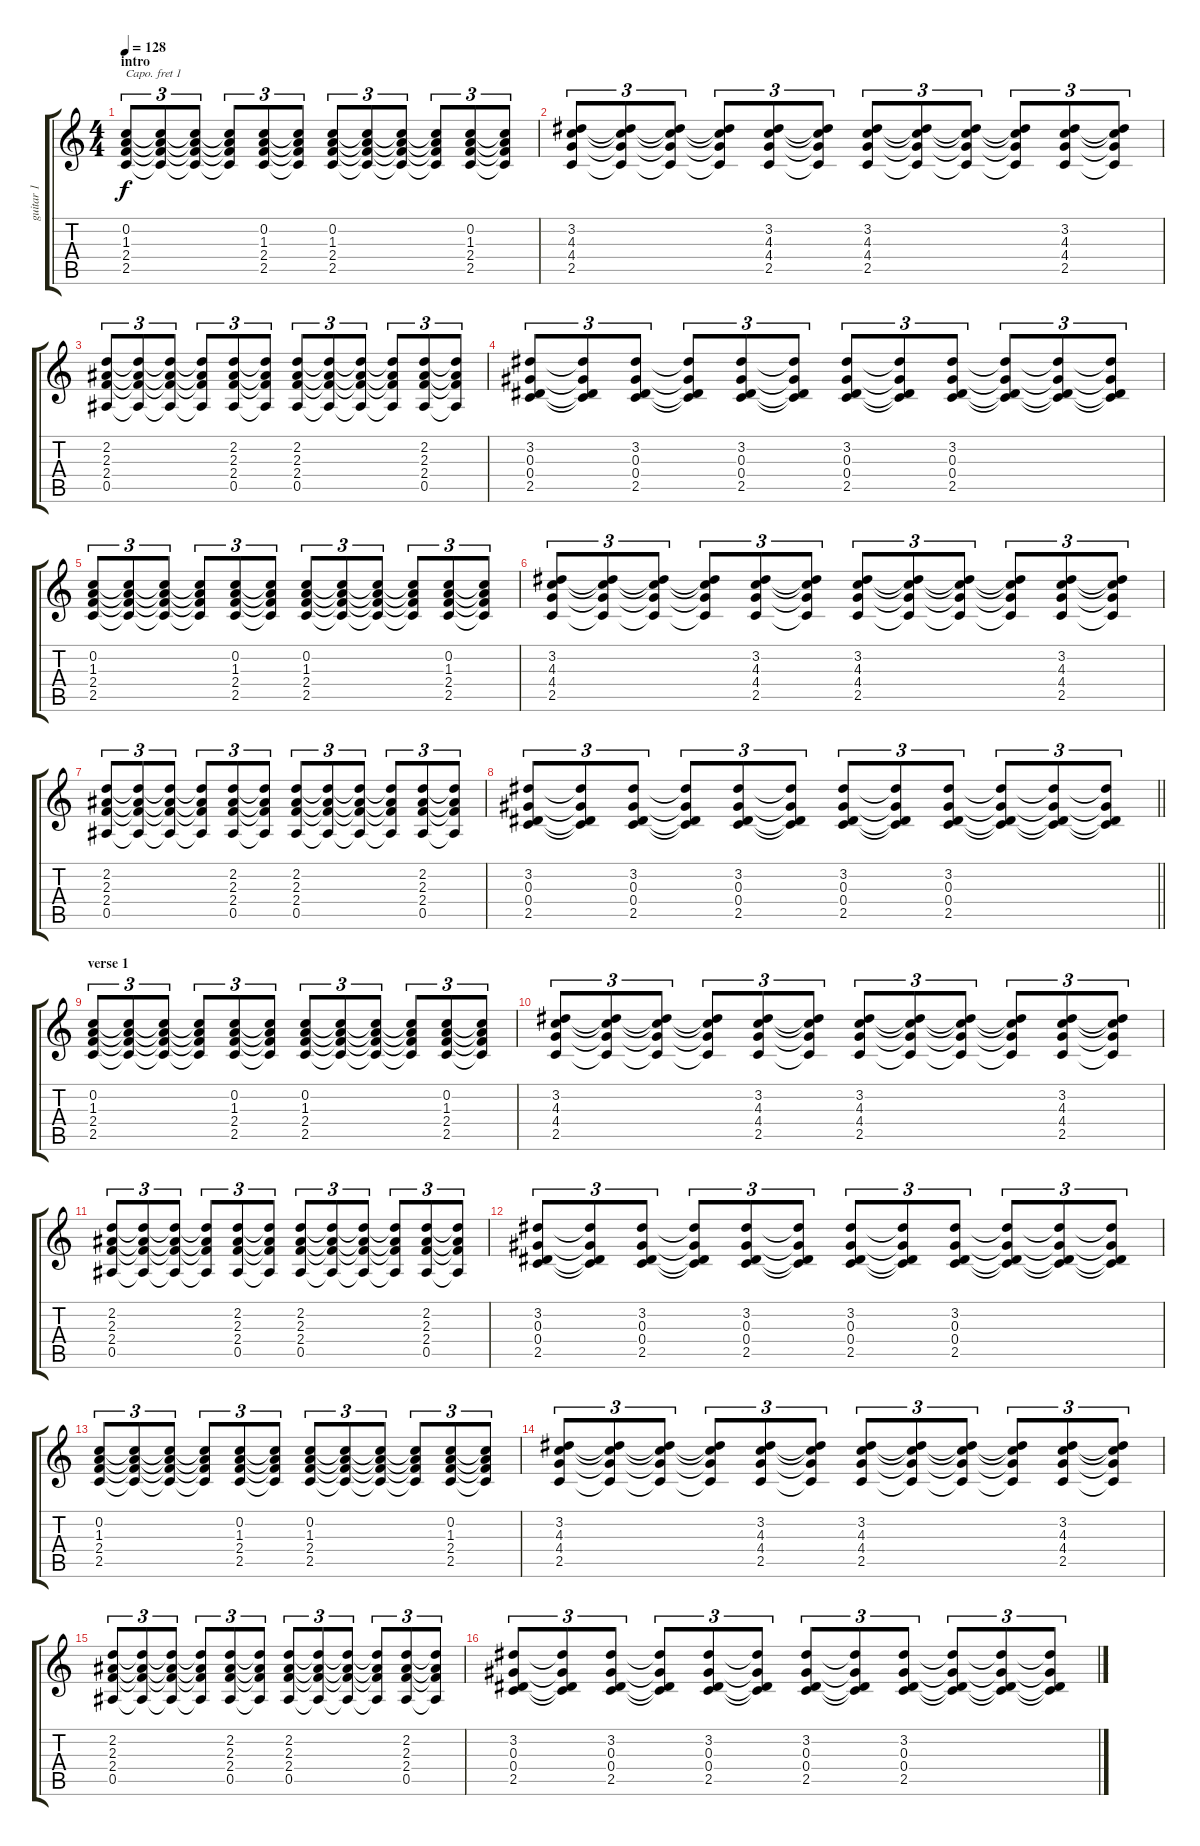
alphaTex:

\track ("guitar 1" "guitar 1") {instrument electricguitarjazz}
\staff {score tabs}
\capo 1
\tuning (E4 B3 G3 D3 A2 E2) {hide}
\ts (4 4)
\section ("" "intro")
\tempo 128
\clef g2
\ks c
(0.2 1.3 2.4 2.5).8{tu (3 2) dy f instrument electricguitarjazz} (0.2{t} 1.3{t} 2.4{t} 2.5{t}).8{tu (3 2)} (0.2{t} 1.3{t} 2.4{t} 2.5{t}).8{tu (3 2)} (0.2{t} 1.3{t} 2.4{t} 2.5{t}).8{tu (3 2)} (0.2 1.3 2.4 2.5).8{tu (3 2)} (0.2{t} 1.3{t} 2.4{t} 2.5{t}).8{tu (3 2)} (0.2 1.3 2.4 2.5).8{tu (3 2)} (0.2{t} 1.3{t} 2.4{t} 2.5{t}).8{tu (3 2)} (0.2{t} 1.3{t} 2.4{t} 2.5{t}).8{tu (3 2)} (0.2{t} 1.3{t} 2.4{t} 2.5{t}).8{tu (3 2)} (0.2 1.3 2.4 2.5).8{tu (3 2)} (0.2{t} 1.3{t} 2.4{t} 2.5{t}).8{tu (3 2)} |
(3.2 4.3 4.4 2.5).8{tu (3 2)} (3.2{t} 4.3{t} 4.4{t} 2.5{t}).8{tu (3 2)} (3.2{t} 4.3{t} 4.4{t} 2.5{t}).8{tu (3 2)} (3.2{t} 4.3{t} 4.4{t} 2.5{t}).8{tu (3 2)} (3.2 4.3 4.4 2.5).8{tu (3 2)} (3.2{t} 4.3{t} 4.4{t} 2.5{t}).8{tu (3 2)} (3.2 4.3 4.4 2.5).8{tu (3 2)} (3.2{t} 4.3{t} 4.4{t} 2.5{t}).8{tu (3 2)} (3.2{t} 4.3{t} 4.4{t} 2.5{t}).8{tu (3 2)} (3.2{t} 4.3{t} 4.4{t} 2.5{t}).8{tu (3 2)} (3.2 4.3 4.4 2.5).8{tu (3 2)} (3.2{t} 4.3{t} 4.4{t} 2.5{t}).8{tu (3 2)} |
(2.2 2.3 2.4 0.5).8{tu (3 2)} (2.2{t} 2.3{t} 2.4{t} 0.5{t}).8{tu (3 2)} (2.2{t} 2.3{t} 2.4{t} 0.5{t}).8{tu (3 2)} (2.2{t} 2.3{t} 2.4{t} 0.5{t}).8{tu (3 2)} (2.2 2.3 2.4 0.5).8{tu (3 2)} (2.2{t} 2.3{t} 2.4{t} 0.5{t}).8{tu (3 2)} (2.2 2.3 2.4 0.5).8{tu (3 2)} (2.2{t} 2.3{t} 2.4{t} 0.5{t}).8{tu (3 2)} (2.2{t} 2.3{t} 2.4{t} 0.5{t}).8{tu (3 2)} (2.2{t} 2.3{t} 2.4{t} 0.5{t}).8{tu (3 2)} (2.2 2.3 2.4 0.5).8{tu (3 2)} (2.2{t} 2.3{t} 2.4{t} 0.5{t}).8{tu (3 2)} |
(3.2 0.3 0.4 2.5).8{tu (3 2)} (3.2{t} 0.3{t} 0.4{t} 2.5{t}).8{tu (3 2)} (3.2 0.3 0.4 2.5).8{tu (3 2)} (3.2{t} 0.3{t} 0.4{t} 2.5{t}).8{tu (3 2)} (3.2 0.3 0.4 2.5).8{tu (3 2)} (3.2{t} 0.3{t} 0.4{t} 2.5{t}).8{tu (3 2)} (3.2 0.3 0.4 2.5).8{tu (3 2)} (3.2{t} 0.3{t} 0.4{t} 2.5{t}).8{tu (3 2)} (3.2 0.3 0.4 2.5).8{tu (3 2)} (3.2{t} 0.3{t} 0.4{t} 2.5{t}).8{tu (3 2)} (3.2{t} 0.3{t} 0.4{t} 2.5{t}).8{tu (3 2)} (3.2{t} 0.3{t} 0.4{t} 2.5{t}).8{tu (3 2)} |
(0.2 1.3 2.4 2.5).8{tu (3 2)} (0.2{t} 1.3{t} 2.4{t} 2.5{t}).8{tu (3 2)} (0.2{t} 1.3{t} 2.4{t} 2.5{t}).8{tu (3 2)} (0.2{t} 1.3{t} 2.4{t} 2.5{t}).8{tu (3 2)} (0.2 1.3 2.4 2.5).8{tu (3 2)} (0.2{t} 1.3{t} 2.4{t} 2.5{t}).8{tu (3 2)} (0.2 1.3 2.4 2.5).8{tu (3 2)} (0.2{t} 1.3{t} 2.4{t} 2.5{t}).8{tu (3 2)} (0.2{t} 1.3{t} 2.4{t} 2.5{t}).8{tu (3 2)} (0.2{t} 1.3{t} 2.4{t} 2.5{t}).8{tu (3 2)} (0.2 1.3 2.4 2.5).8{tu (3 2)} (0.2{t} 1.3{t} 2.4{t} 2.5{t}).8{tu (3 2)} |
(3.2 4.3 4.4 2.5).8{tu (3 2)} (3.2{t} 4.3{t} 4.4{t} 2.5{t}).8{tu (3 2)} (3.2{t} 4.3{t} 4.4{t} 2.5{t}).8{tu (3 2)} (3.2{t} 4.3{t} 4.4{t} 2.5{t}).8{tu (3 2)} (3.2 4.3 4.4 2.5).8{tu (3 2)} (3.2{t} 4.3{t} 4.4{t} 2.5{t}).8{tu (3 2)} (3.2 4.3 4.4 2.5).8{tu (3 2)} (3.2{t} 4.3{t} 4.4{t} 2.5{t}).8{tu (3 2)} (3.2{t} 4.3{t} 4.4{t} 2.5{t}).8{tu (3 2)} (3.2{t} 4.3{t} 4.4{t} 2.5{t}).8{tu (3 2)} (3.2 4.3 4.4 2.5).8{tu (3 2)} (3.2{t} 4.3{t} 4.4{t} 2.5{t}).8{tu (3 2)} |
(2.2 2.3 2.4 0.5).8{tu (3 2)} (2.2{t} 2.3{t} 2.4{t} 0.5{t}).8{tu (3 2)} (2.2{t} 2.3{t} 2.4{t} 0.5{t}).8{tu (3 2)} (2.2{t} 2.3{t} 2.4{t} 0.5{t}).8{tu (3 2)} (2.2 2.3 2.4 0.5).8{tu (3 2)} (2.2{t} 2.3{t} 2.4{t} 0.5{t}).8{tu (3 2)} (2.2 2.3 2.4 0.5).8{tu (3 2)} (2.2{t} 2.3{t} 2.4{t} 0.5{t}).8{tu (3 2)} (2.2{t} 2.3{t} 2.4{t} 0.5{t}).8{tu (3 2)} (2.2{t} 2.3{t} 2.4{t} 0.5{t}).8{tu (3 2)} (2.2 2.3 2.4 0.5).8{tu (3 2)} (2.2{t} 2.3{t} 2.4{t} 0.5{t}).8{tu (3 2)} |
\barLineRight lightlight
(3.2 0.3 0.4 2.5).8{tu (3 2)} (3.2{t} 0.3{t} 0.4{t} 2.5{t}).8{tu (3 2)} (3.2 0.3 0.4 2.5).8{tu (3 2)} (3.2{t} 0.3{t} 0.4{t} 2.5{t}).8{tu (3 2)} (3.2 0.3 0.4 2.5).8{tu (3 2)} (3.2{t} 0.3{t} 0.4{t} 2.5{t}).8{tu (3 2)} (3.2 0.3 0.4 2.5).8{tu (3 2)} (3.2{t} 0.3{t} 0.4{t} 2.5{t}).8{tu (3 2)} (3.2 0.3 0.4 2.5).8{tu (3 2)} (3.2{t} 0.3{t} 0.4{t} 2.5{t}).8{tu (3 2)} (3.2{t} 0.3{t} 0.4{t} 2.5{t}).8{tu (3 2)} (3.2{t} 0.3{t} 0.4{t} 2.5{t}).8{tu (3 2)} |
\section ("" "verse 1")
(0.2 1.3 2.4 2.5).8{tu (3 2)} (0.2{t} 1.3{t} 2.4{t} 2.5{t}).8{tu (3 2)} (0.2{t} 1.3{t} 2.4{t} 2.5{t}).8{tu (3 2)} (0.2{t} 1.3{t} 2.4{t} 2.5{t}).8{tu (3 2)} (0.2 1.3 2.4 2.5).8{tu (3 2)} (0.2{t} 1.3{t} 2.4{t} 2.5{t}).8{tu (3 2)} (0.2 1.3 2.4 2.5).8{tu (3 2)} (0.2{t} 1.3{t} 2.4{t} 2.5{t}).8{tu (3 2)} (0.2{t} 1.3{t} 2.4{t} 2.5{t}).8{tu (3 2)} (0.2{t} 1.3{t} 2.4{t} 2.5{t}).8{tu (3 2)} (0.2 1.3 2.4 2.5).8{tu (3 2)} (0.2{t} 1.3{t} 2.4{t} 2.5{t}).8{tu (3 2)} |
(3.2 4.3 4.4 2.5).8{tu (3 2)} (3.2{t} 4.3{t} 4.4{t} 2.5{t}).8{tu (3 2)} (3.2{t} 4.3{t} 4.4{t} 2.5{t}).8{tu (3 2)} (3.2{t} 4.3{t} 4.4{t} 2.5{t}).8{tu (3 2)} (3.2 4.3 4.4 2.5).8{tu (3 2)} (3.2{t} 4.3{t} 4.4{t} 2.5{t}).8{tu (3 2)} (3.2 4.3 4.4 2.5).8{tu (3 2)} (3.2{t} 4.3{t} 4.4{t} 2.5{t}).8{tu (3 2)} (3.2{t} 4.3{t} 4.4{t} 2.5{t}).8{tu (3 2)} (3.2{t} 4.3{t} 4.4{t} 2.5{t}).8{tu (3 2)} (3.2 4.3 4.4 2.5).8{tu (3 2)} (3.2{t} 4.3{t} 4.4{t} 2.5{t}).8{tu (3 2)} |
(2.2 2.3 2.4 0.5).8{tu (3 2)} (2.2{t} 2.3{t} 2.4{t} 0.5{t}).8{tu (3 2)} (2.2{t} 2.3{t} 2.4{t} 0.5{t}).8{tu (3 2)} (2.2{t} 2.3{t} 2.4{t} 0.5{t}).8{tu (3 2)} (2.2 2.3 2.4 0.5).8{tu (3 2)} (2.2{t} 2.3{t} 2.4{t} 0.5{t}).8{tu (3 2)} (2.2 2.3 2.4 0.5).8{tu (3 2)} (2.2{t} 2.3{t} 2.4{t} 0.5{t}).8{tu (3 2)} (2.2{t} 2.3{t} 2.4{t} 0.5{t}).8{tu (3 2)} (2.2{t} 2.3{t} 2.4{t} 0.5{t}).8{tu (3 2)} (2.2 2.3 2.4 0.5).8{tu (3 2)} (2.2{t} 2.3{t} 2.4{t} 0.5{t}).8{tu (3 2)} |
(3.2 0.3 0.4 2.5).8{tu (3 2)} (3.2{t} 0.3{t} 0.4{t} 2.5{t}).8{tu (3 2)} (3.2 0.3 0.4 2.5).8{tu (3 2)} (3.2{t} 0.3{t} 0.4{t} 2.5{t}).8{tu (3 2)} (3.2 0.3 0.4 2.5).8{tu (3 2)} (3.2{t} 0.3{t} 0.4{t} 2.5{t}).8{tu (3 2)} (3.2 0.3 0.4 2.5).8{tu (3 2)} (3.2{t} 0.3{t} 0.4{t} 2.5{t}).8{tu (3 2)} (3.2 0.3 0.4 2.5).8{tu (3 2)} (3.2{t} 0.3{t} 0.4{t} 2.5{t}).8{tu (3 2)} (3.2{t} 0.3{t} 0.4{t} 2.5{t}).8{tu (3 2)} (3.2{t} 0.3{t} 0.4{t} 2.5{t}).8{tu (3 2)} |
(0.2 1.3 2.4 2.5).8{tu (3 2)} (0.2{t} 1.3{t} 2.4{t} 2.5{t}).8{tu (3 2)} (0.2{t} 1.3{t} 2.4{t} 2.5{t}).8{tu (3 2)} (0.2{t} 1.3{t} 2.4{t} 2.5{t}).8{tu (3 2)} (0.2 1.3 2.4 2.5).8{tu (3 2)} (0.2{t} 1.3{t} 2.4{t} 2.5{t}).8{tu (3 2)} (0.2 1.3 2.4 2.5).8{tu (3 2)} (0.2{t} 1.3{t} 2.4{t} 2.5{t}).8{tu (3 2)} (0.2{t} 1.3{t} 2.4{t} 2.5{t}).8{tu (3 2)} (0.2{t} 1.3{t} 2.4{t} 2.5{t}).8{tu (3 2)} (0.2 1.3 2.4 2.5).8{tu (3 2)} (0.2{t} 1.3{t} 2.4{t} 2.5{t}).8{tu (3 2)} |
(3.2 4.3 4.4 2.5).8{tu (3 2)} (3.2{t} 4.3{t} 4.4{t} 2.5{t}).8{tu (3 2)} (3.2{t} 4.3{t} 4.4{t} 2.5{t}).8{tu (3 2)} (3.2{t} 4.3{t} 4.4{t} 2.5{t}).8{tu (3 2)} (3.2 4.3 4.4 2.5).8{tu (3 2)} (3.2{t} 4.3{t} 4.4{t} 2.5{t}).8{tu (3 2)} (3.2 4.3 4.4 2.5).8{tu (3 2)} (3.2{t} 4.3{t} 4.4{t} 2.5{t}).8{tu (3 2)} (3.2{t} 4.3{t} 4.4{t} 2.5{t}).8{tu (3 2)} (3.2{t} 4.3{t} 4.4{t} 2.5{t}).8{tu (3 2)} (3.2 4.3 4.4 2.5).8{tu (3 2)} (3.2{t} 4.3{t} 4.4{t} 2.5{t}).8{tu (3 2)} |
(2.2 2.3 2.4 0.5).8{tu (3 2)} (2.2{t} 2.3{t} 2.4{t} 0.5{t}).8{tu (3 2)} (2.2{t} 2.3{t} 2.4{t} 0.5{t}).8{tu (3 2)} (2.2{t} 2.3{t} 2.4{t} 0.5{t}).8{tu (3 2)} (2.2 2.3 2.4 0.5).8{tu (3 2)} (2.2{t} 2.3{t} 2.4{t} 0.5{t}).8{tu (3 2)} (2.2 2.3 2.4 0.5).8{tu (3 2)} (2.2{t} 2.3{t} 2.4{t} 0.5{t}).8{tu (3 2)} (2.2{t} 2.3{t} 2.4{t} 0.5{t}).8{tu (3 2)} (2.2{t} 2.3{t} 2.4{t} 0.5{t}).8{tu (3 2)} (2.2 2.3 2.4 0.5).8{tu (3 2)} (2.2{t} 2.3{t} 2.4{t} 0.5{t}).8{tu (3 2)} |
(3.2 0.3 0.4 2.5).8{tu (3 2)} (3.2{t} 0.3{t} 0.4{t} 2.5{t}).8{tu (3 2)} (3.2 0.3 0.4 2.5).8{tu (3 2)} (3.2{t} 0.3{t} 0.4{t} 2.5{t}).8{tu (3 2)} (3.2 0.3 0.4 2.5).8{tu (3 2)} (3.2{t} 0.3{t} 0.4{t} 2.5{t}).8{tu (3 2)} (3.2 0.3 0.4 2.5).8{tu (3 2)} (3.2{t} 0.3{t} 0.4{t} 2.5{t}).8{tu (3 2)} (3.2 0.3 0.4 2.5).8{tu (3 2)} (3.2{t} 0.3{t} 0.4{t} 2.5{t}).8{tu (3 2)} (3.2{t} 0.3{t} 0.4{t} 2.5{t}).8{tu (3 2)} (3.2{t} 0.3{t} 0.4{t} 2.5{t}).8{tu (3 2)}
